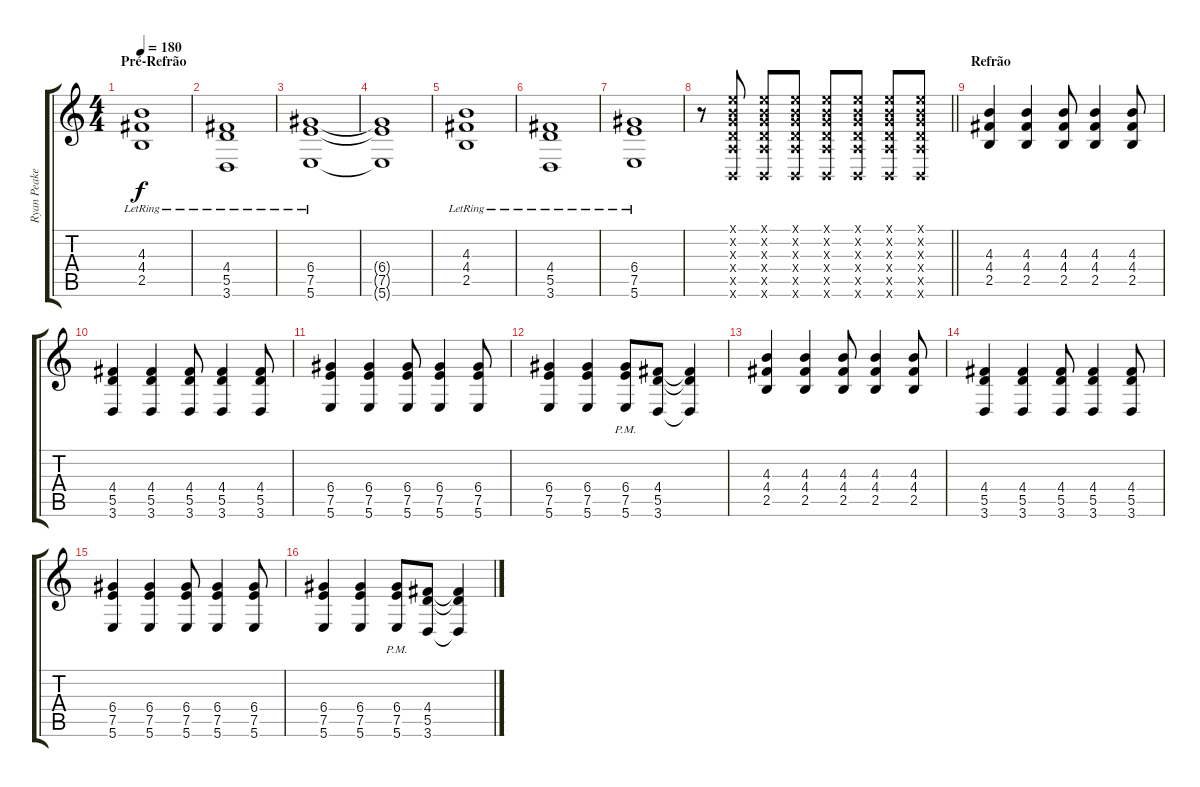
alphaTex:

\track ("Ryan Peake" "Ryan Peake") {instrument distortionguitar}
\staff {score tabs}
\tuning (E4 B3 G3 D3 A2 B1) {hide}
\ts (4 4)
\section ("" "Pré-Refrão")
\tempo 180
\clef g2
\ks c
(4.3{lr} 4.4{lr} 2.5{lr}).1{dy f instrument electricguitarclean} |
(4.4{lr} 5.5{lr} 3.6{lr}).1 |
(6.4{lr} 7.5{lr} 5.6{lr}).1 |
(6.4{t} 7.5{t} 5.6{t}).1 |
(4.3{lr} 4.4{lr} 2.5{lr}).1 |
(4.4{lr} 5.5{lr} 3.6{lr}).1 |
(6.4{lr} 7.5{lr} 5.6{lr}).1 |
\barLineRight lightlight
r.8 (0.1{x} 0.2{x} 0.3{x} 0.4{x} 0.5{x} 0.6{x}).8{instrument distortionguitar} (0.1{x} 0.2{x} 0.3{x} 0.4{x} 0.5{x} 0.6{x}).8 (0.1{x} 0.2{x} 0.3{x} 0.4{x} 0.5{x} 0.6{x}).8 (0.1{x} 0.2{x} 0.3{x} 0.4{x} 0.5{x} 0.6{x}).8 (0.1{x} 0.2{x} 0.3{x} 0.4{x} 0.5{x} 0.6{x}).8 (0.1{x} 0.2{x} 0.3{x} 0.4{x} 0.5{x} 0.6{x}).8 (0.1{x} 0.2{x} 0.3{x} 0.4{x} 0.5{x} 0.6{x}).8 |
\section ("" "Refrão")
(4.3 4.4 2.5).4 (4.3 4.4 2.5).4 (4.3 4.4 2.5).8 (4.3 4.4 2.5).4 (4.3 4.4 2.5).8 |
(4.4 5.5 3.6).4 (4.4 5.5 3.6).4 (4.4 5.5 3.6).8 (4.4 5.5 3.6).4 (4.4 5.5 3.6).8 |
(6.4 7.5 5.6).4 (6.4 7.5 5.6).4 (6.4 7.5 5.6).8 (6.4 7.5 5.6).4 (6.4 7.5 5.6).8 |
(6.4 7.5 5.6).4 (6.4 7.5 5.6).4 (6.4 7.5{pm} 5.6).8 (4.4 5.5 3.6).8 (4.4{t} 5.5{t} 3.6{t}).4 |
(4.3 4.4 2.5).4 (4.3 4.4 2.5).4 (4.3 4.4 2.5).8 (4.3 4.4 2.5).4 (4.3 4.4 2.5).8 |
(4.4 5.5 3.6).4 (4.4 5.5 3.6).4 (4.4 5.5 3.6).8 (4.4 5.5 3.6).4 (4.4 5.5 3.6).8 |
(6.4 7.5 5.6).4 (6.4 7.5 5.6).4 (6.4 7.5 5.6).8 (6.4 7.5 5.6).4 (6.4 7.5 5.6).8 |
(6.4 7.5 5.6).4 (6.4 7.5 5.6).4 (6.4 7.5{pm} 5.6).8 (4.4 5.5 3.6).8 (4.4{t} 5.5{t} 3.6{t}).4
